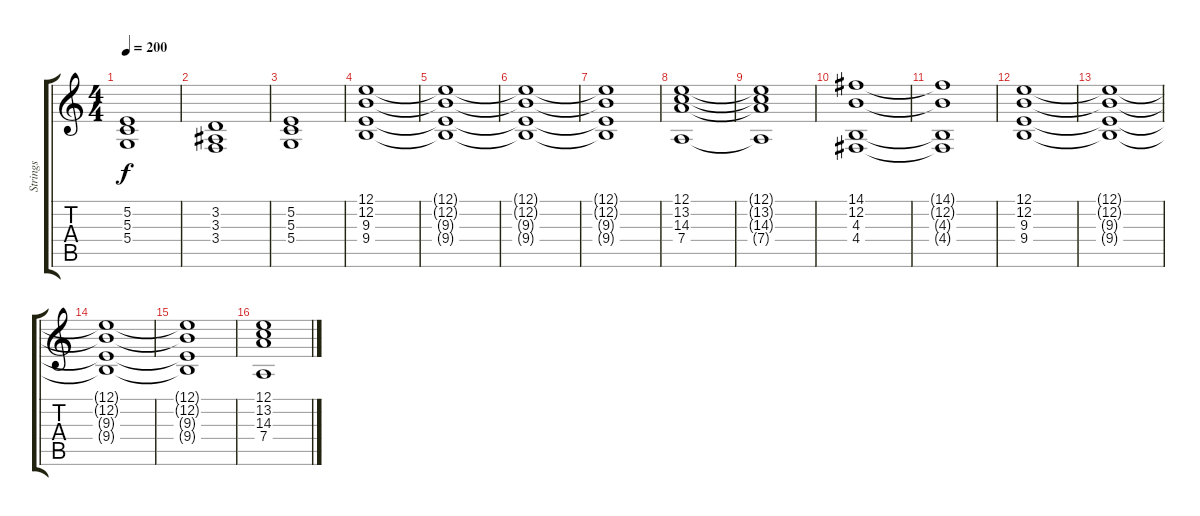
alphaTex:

\track ("Strings" "Strings") {instrument synthstrings1}
\staff {score tabs}
\tuning (E4 B3 G3 D3 A2 E2) {hide}
\ts (4 4)
\tempo 200
\clef g2
\ks c
(5.2 5.3 5.4).1{dy f} |
(3.2 3.3 3.4).1 |
(5.2 5.3 5.4).1 |
(12.1 12.2 9.3 9.4).1 |
(12.1{t} 12.2{t} 9.3{t} 9.4{t}).1 |
(12.1{t} 12.2{t} 9.3{t} 9.4{t}).1 |
(12.1{t} 12.2{t} 9.3{t} 9.4{t}).1 |
(12.1 13.2 14.3 7.4).1 |
(12.1{t} 13.2{t} 14.3{t} 7.4{t}).1 |
(14.1 12.2 4.3 4.4).1 |
(14.1{t} 12.2{t} 4.3{t} 4.4{t}).1 |
(12.1 12.2 9.3 9.4).1 |
(12.1{t} 12.2{t} 9.3{t} 9.4{t}).1 |
(12.1{t} 12.2{t} 9.3{t} 9.4{t}).1 |
(12.1{t} 12.2{t} 9.3{t} 9.4{t}).1 |
(12.1 13.2 14.3 7.4).1
